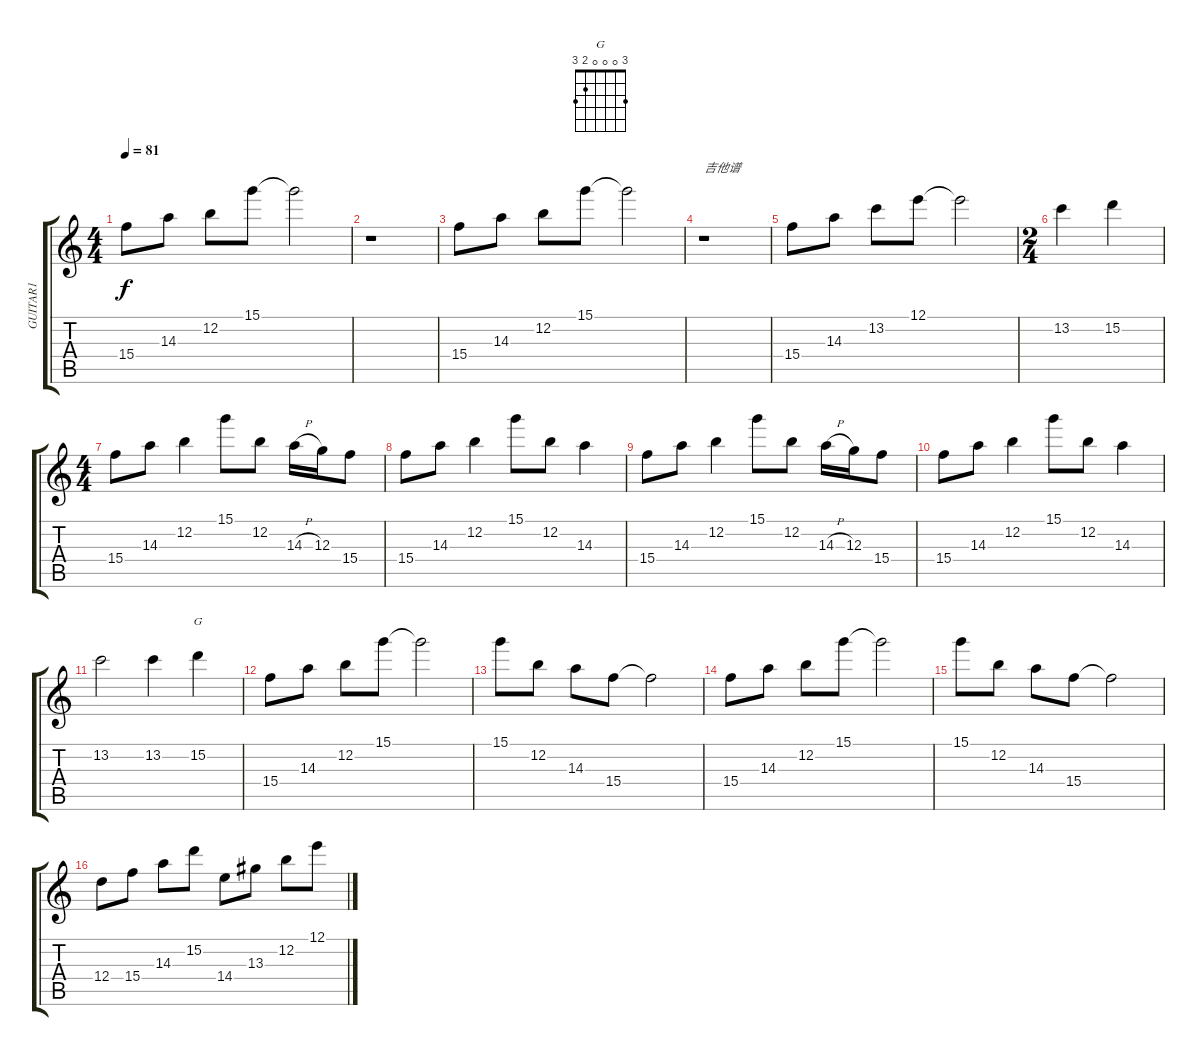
\track ("GUITAR1" "GUITAR1") {instrument electricguitarjazz}
\staff {score tabs}
\tuning (E4 B3 G3 D3 A2 E2) {hide}
\chord ("G" 3 0 0 0 2 3)
\ts (4 4)
\tempo 81
\clef g2
\ks c
15.4.8{dy f instrument electricguitarjazz} 14.3.8 12.2.8 15.1.8 15.1{t}.2 |
r.1 |
15.4.8 14.3.8 12.2.8 15.1.8 15.1{t}.2 |
r.1{txt "吉他谱"} |
15.4.8 14.3.8 13.2.8 12.1.8 12.1{t}.2 |
\ts (2 4)
13.2.4 15.2.4 |
\ts (4 4)
15.4.8 14.3.8 12.2.4 15.1.8 12.2.8 14.3{h}.16 12.3.16 15.4.8 |
15.4.8 14.3.8 12.2.4 15.1.8 12.2.8 14.3.4 |
15.4.8 14.3.8 12.2.4 15.1.8 12.2.8 14.3{h}.16 12.3.16 15.4.8 |
15.4.8 14.3.8 12.2.4 15.1.8 12.2.8 14.3.4 |
13.2.2 13.2.4 15.2.4{ch "G"} |
15.4.8 14.3.8 12.2.8 15.1.8 15.1{t}.2 |
15.1.8 12.2.8 14.3.8 15.4.8 15.4{t}.2 |
15.4.8 14.3.8 12.2.8 15.1.8 15.1{t}.2 |
15.1.8 12.2.8 14.3.8 15.4.8 15.4{t}.2 |
12.4.8 15.4.8 14.3.8 15.2.8 14.4.8 13.3.8 12.2.8 12.1.8
